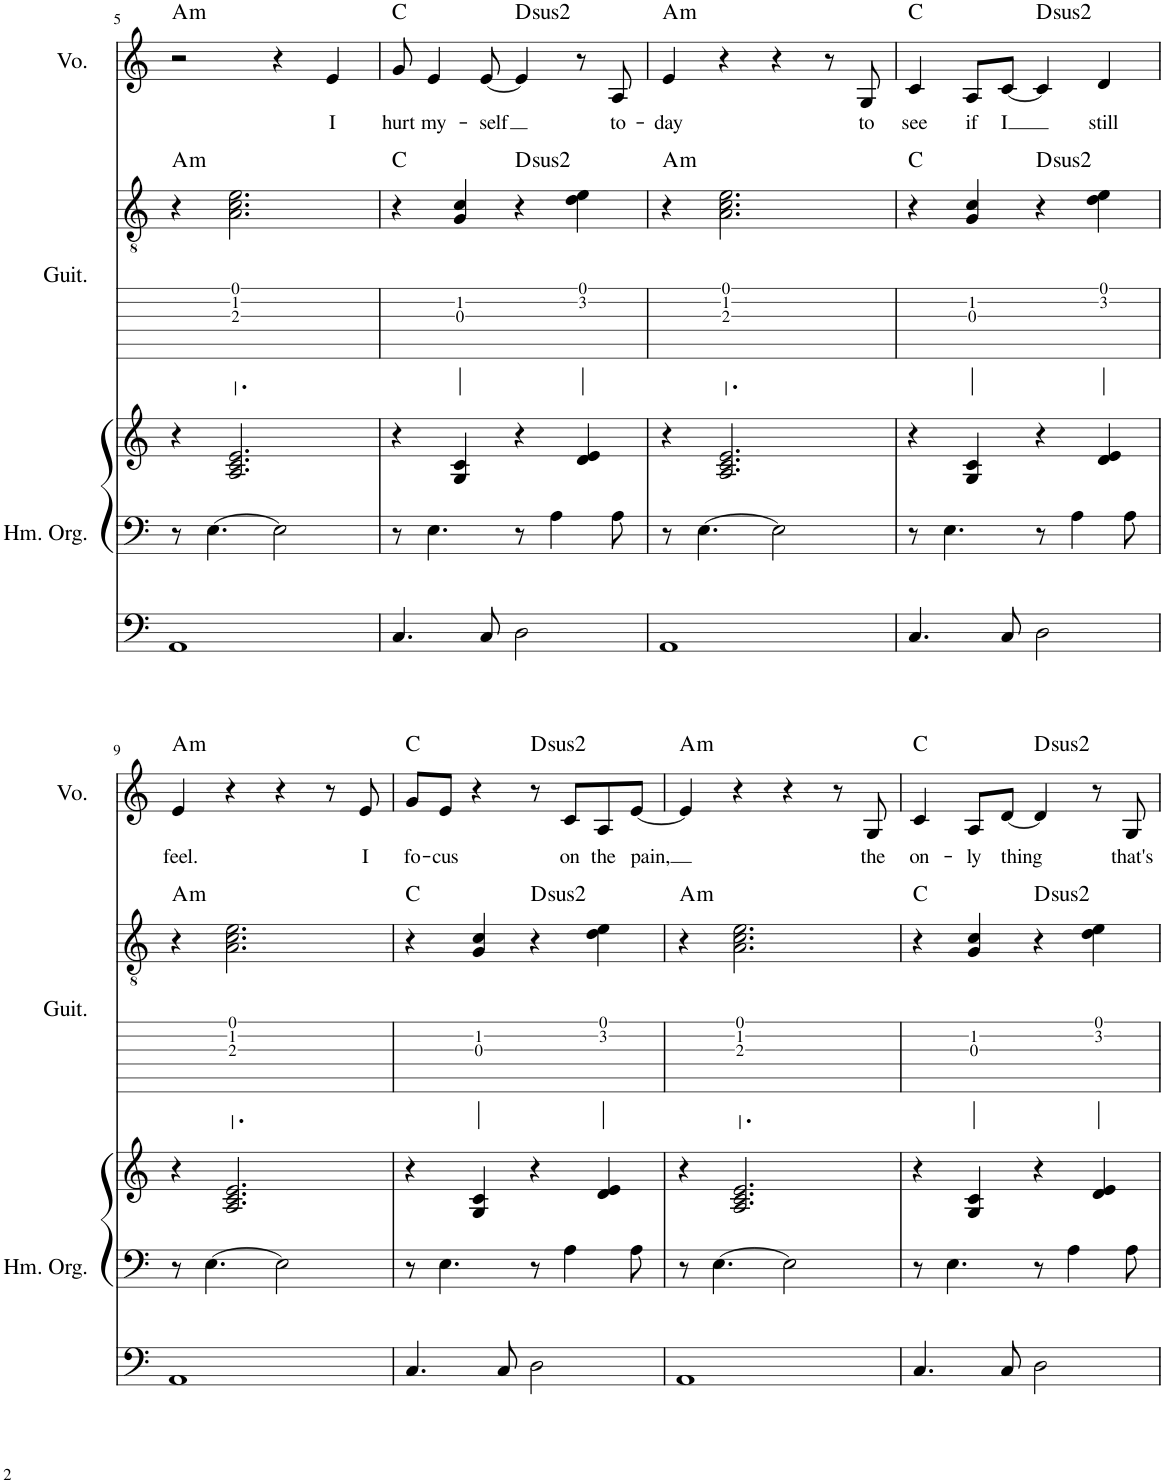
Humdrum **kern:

**kern	**kern	**kern	**kern	**kern	**harte	**kern	**text	**harte
*part3	*part3	*part3	*part2	*part2	*part2	*part1	*part1	*part1
*staff6	*staff5	*staff4	*staff3	*staff2	*	*staff1	*staff1	*
*I"Hammond Organ	*	*	*I"Acoustic Guitar	*	*	*I"Voice	*	*
*I'Hm. Org.	*	*	*I'Guit.	*	*	*I'Vo.	*	*
!!LO:PB:g=z
*clefF4	*clefF4	*clefG2	*	*clefGv2	*	*clefG2	*	*
*k[]	*k[]	*k[]	*k[]	*k[]	*	*k[]	*	*
*M4/4	*M4/4	*M4/4	*M4/4	*M4/4	*	*M4/4	*	*
=5	=5	=5	=5	=5	=5	=5	=5	=5
!	!	!	!	!	!LO:H:kt=m	!	!	!LO:H:kt=m
1AA	8r	4r	4r	4r	A:min	2r	.	A:min
.	[4.E\	.	.	.	.	.	.	.
.	.	2.A/ 2.c/ 2.e/	2.A\ 2.c\ 2.e\	2.A\ 2.c\ 2.e\	.	.	.	.
.	2E\]	.	.	.	.	4r	.	.
!	!	!	!	!	!	!	!LO:LY:b	!
.	.	.	.	.	.	4e/	I	.
=6	=6	=6	=6	=6	=6	=6	=6	=6
!	!	!	!	!	!	!	!LO:LY:b	!
4.C/	8r	4r	4r	4r	C:maj	8g/	hurt	C:maj
!	!	!	!	!	!	!	!LO:LY:b	!
.	4.E\	.	.	.	.	4e/	my-	.
.	.	4G/ 4c/	4G\ 4c\	4G/ 4c/	.	.	.	.
!	!	!	!	!	!	!	!LO:LY:b	!
8C/	.	.	.	.	.	[8e/	-self	.
!	!	!	!	!	!LO:H:kt=2	!	!	!LO:H:kt=2
2D\	8r	4r	4r	4r	D:(1,2,5)	4e/]	.	D:(1,2,5)
.	4A\	.	.	.	.	.	.	.
.	.	4d/ 4e/	4d\ 4e\	4d\ 4e\	.	8r	.	.
!	!	!	!	!	!	!	!LO:LY:b	!
.	8A\	.	.	.	.	8A/	to-	.
=7	=7	=7	=7	=7	=7	=7	=7	=7
!	!	!	!	!	!LO:H:kt=m	!	!LO:LY:b	!LO:H:kt=m
1AA	8r	4r	4r	4r	A:min	4e/	-day	A:min
.	[4.E\	.	.	.	.	.	.	.
.	.	2.A/ 2.c/ 2.e/	2.A\ 2.c\ 2.e\	2.A\ 2.c\ 2.e\	.	4r	.	.
.	2E\]	.	.	.	.	4r	.	.
.	.	.	.	.	.	8r	.	.
!	!	!	!	!	!	!	!LO:LY:b	!
.	.	.	.	.	.	8G/	to	.
=8	=8	=8	=8	=8	=8	=8	=8	=8
!	!	!	!	!	!	!	!LO:LY:b	!
4.C/	8r	4r	4r	4r	C:maj	4c/	see	C:maj
.	4.E\	.	.	.	.	.	.	.
!	!	!	!	!	!	!	!LO:LY:b	!
.	.	4G/ 4c/	4G\ 4c\	4G/ 4c/	.	8A/L	if	.
!	!	!	!	!	!	!	!LO:LY:b	!
8C/	.	.	.	.	.	[8c/J	I	.
!	!	!	!	!	!LO:H:kt=2	!	!	!LO:H:kt=2
2D\	8r	4r	4r	4r	D:(1,2,5)	4c/]	.	D:(1,2,5)
.	4A\	.	.	.	.	.	.	.
!	!	!	!	!	!	!	!LO:LY:b	!
.	.	4d/ 4e/	4d\ 4e\	4d\ 4e\	.	4d/	still	.
.	8A\	.	.	.	.	.	.	.
!!LO:LB:g=z
=9	=9	=9	=9	=9	=9	=9	=9	=9
!	!	!	!	!	!LO:H:kt=m	!	!LO:LY:b	!LO:H:kt=m
1AA	8r	4r	4r	4r	A:min	4e/	feel.	A:min
.	[4.E\	.	.	.	.	.	.	.
.	.	2.A/ 2.c/ 2.e/	2.A\ 2.c\ 2.e\	2.A\ 2.c\ 2.e\	.	4r	.	.
.	2E\]	.	.	.	.	4r	.	.
.	.	.	.	.	.	8r	.	.
!	!	!	!	!	!	!	!LO:LY:b	!
.	.	.	.	.	.	8e/	I	.
=10	=10	=10	=10	=10	=10	=10	=10	=10
!	!	!	!	!	!	!	!LO:LY:b	!
4.C/	8r	4r	4r	4r	C:maj	8g/L	fo-	C:maj
!	!	!	!	!	!	!	!LO:LY:b	!
.	4.E\	.	.	.	.	8e/J	-cus	.
.	.	4G/ 4c/	4G\ 4c\	4G/ 4c/	.	4r	.	.
8C/	.	.	.	.	.	.	.	.
!	!	!	!	!	!LO:H:kt=2	!	!	!LO:H:kt=2
2D\	8r	4r	4r	4r	D:(1,2,5)	8r	.	D:(1,2,5)
!	!	!	!	!	!	!	!LO:LY:b	!
.	4A\	.	.	.	.	8c/L	on	.
!	!	!	!	!	!	!	!LO:LY:b	!
.	.	4d/ 4e/	4d\ 4e\	4d\ 4e\	.	8A/	the	.
!	!	!	!	!	!	!	!LO:LY:b	!
.	8A\	.	.	.	.	[8e/J	pain,	.
=11	=11	=11	=11	=11	=11	=11	=11	=11
!	!	!	!	!	!LO:H:kt=m	!	!	!LO:H:kt=m
1AA	8r	4r	4r	4r	A:min	4e/]	.	A:min
.	[4.E\	.	.	.	.	.	.	.
.	.	2.A/ 2.c/ 2.e/	2.A\ 2.c\ 2.e\	2.A\ 2.c\ 2.e\	.	4r	.	.
.	2E\]	.	.	.	.	4r	.	.
.	.	.	.	.	.	8r	.	.
!	!	!	!	!	!	!	!LO:LY:b	!
.	.	.	.	.	.	8G/	the	.
=12	=12	=12	=12	=12	=12	=12	=12	=12
!	!	!	!	!	!	!	!LO:LY:b	!
4.C/	8r	4r	4r	4r	C:maj	4c/	on-	C:maj
.	4.E\	.	.	.	.	.	.	.
!	!	!	!	!	!	!	!LO:LY:b	!
.	.	4G/ 4c/	4G\ 4c\	4G/ 4c/	.	8A/L	-ly	.
!	!	!	!	!	!	!	!LO:LY:b	!
8C/	.	.	.	.	.	[8d/J	thing	.
!	!	!	!	!	!LO:H:kt=2	!	!	!LO:H:kt=2
2D\	8r	4r	4r	4r	D:(1,2,5)	4d/]	.	D:(1,2,5)
.	4A\	.	.	.	.	.	.	.
.	.	4d/ 4e/	4d\ 4e\	4d\ 4e\	.	8r	.	.
!	!	!	!	!	!	!	!LO:LY:b	!
.	8A\	.	.	.	.	8G/	that's	.
=	=	=	=	=	=	=	=	=
*-	*-	*-	*-	*-	*-	*-	*-	*-
